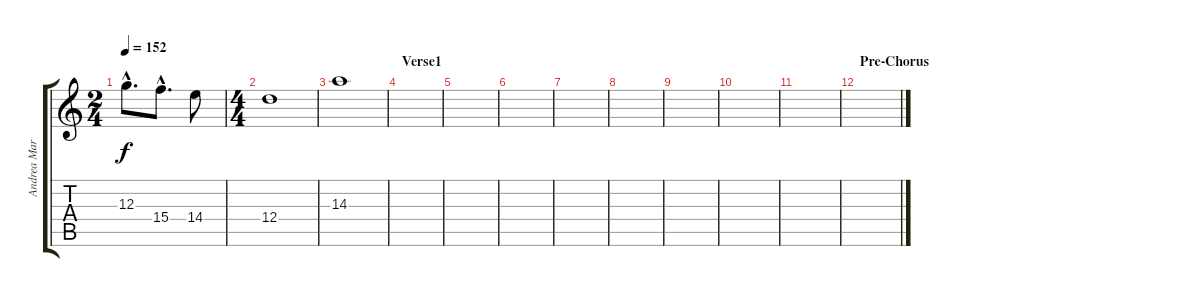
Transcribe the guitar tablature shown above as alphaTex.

\track ("Andrea Martongelli" "Andrea Mar") {instrument overdrivenguitar}
\staff {score tabs}
\tuning (E4 B3 G3 D3 A2 E2) {hide}
\ts (2 4)
\tempo 152
\clef g2
\ks c
12.3{hac}.8{d dy f} 15.4{hac}.8{d} 14.4.8 |
\ts (4 4)
12.4.1 |
14.3.1 |
\section ("" "Verse1")
|
|
|
|
|
|
|
|
\section ("" "Pre-Chorus")
